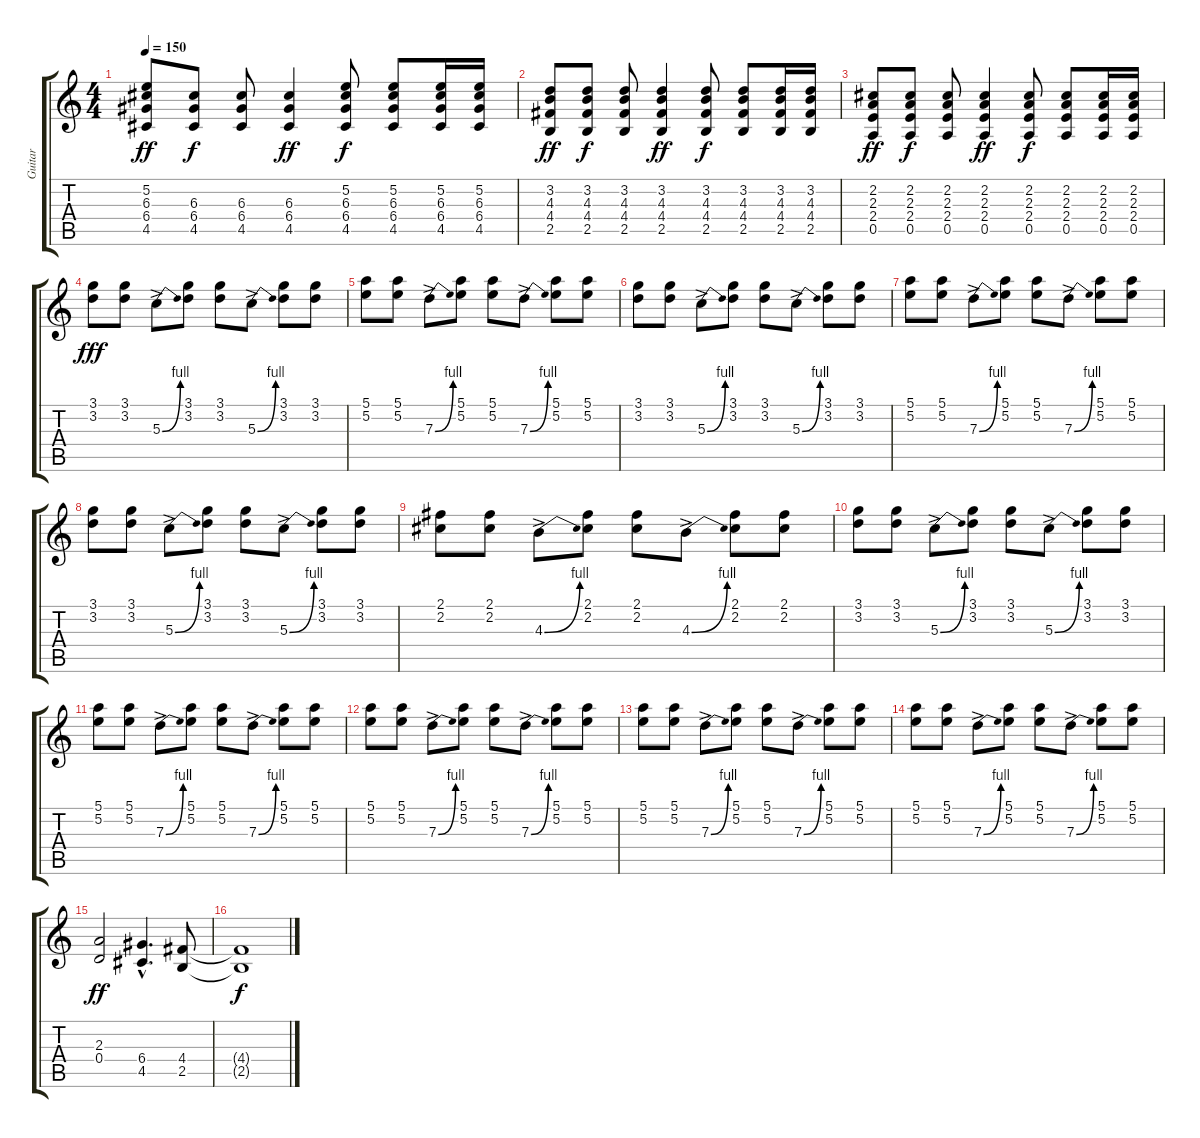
\track ("Guitar" "Guitar") {instrument distortionguitar}
\staff {score tabs}
\tuning (E4 B3 G3 D3 A2 E2) {hide}
\ts (4 4)
\tempo 150
\clef g2
\ks c
(5.2 6.3 6.4 4.5).8{dy ff} (6.3 6.4 4.5).8{dy f} (6.3 6.4 4.5).8 (6.3 6.4 4.5).4{dy ff} (5.2 6.3 6.4 4.5).8{dy f} (5.2 6.3 6.4 4.5).8 (5.2 6.3 6.4 4.5).16 (5.2 6.3 6.4 4.5).16 |
(3.2 4.3 4.4 2.5).8{dy ff} (3.2 4.3 4.4 2.5).8{dy f} (3.2 4.3 4.4 2.5).8 (3.2 4.3 4.4 2.5).4{dy ff} (3.2 4.3 4.4 2.5).8{dy f} (3.2 4.3 4.4 2.5).8 (3.2 4.3 4.4 2.5).16 (3.2 4.3 4.4 2.5).16 |
(2.2 2.3 2.4 0.5).8{dy ff} (2.2 2.3 2.4 0.5).8{dy f} (2.2 2.3 2.4 0.5).8 (2.2 2.3 2.4 0.5).4{dy ff} (2.2 2.3 2.4 0.5).8{dy f} (2.2 2.3 2.4 0.5).8 (2.2 2.3 2.4 0.5).16 (2.2 2.3 2.4 0.5).16 |
(3.1 3.2).8{dy fff} (3.1 3.2).8 5.3{be (bend 0 0 60 4) ac}.8 (3.1 3.2).8 (3.1 3.2).8 5.3{be (bend 0 0 60 4) ac}.8 (3.1 3.2).8 (3.1 3.2).8 |
(5.1 5.2).8 (5.1 5.2).8 7.3{be (bend 0 0 60 4) ac}.8 (5.1 5.2).8 (5.1 5.2).8 7.3{be (bend 0 0 60 4) ac}.8 (5.1 5.2).8 (5.1 5.2).8 |
(3.1 3.2).8 (3.1 3.2).8 5.3{be (bend 0 0 60 4) ac}.8 (3.1 3.2).8 (3.1 3.2).8 5.3{be (bend 0 0 60 4) ac}.8 (3.1 3.2).8 (3.1 3.2).8 |
(5.1 5.2).8 (5.1 5.2).8 7.3{be (bend 0 0 60 4) ac}.8 (5.1 5.2).8 (5.1 5.2).8 7.3{be (bend 0 0 60 4) ac}.8 (5.1 5.2).8 (5.1 5.2).8 |
(3.1 3.2).8 (3.1 3.2).8 5.3{be (bend 0 0 60 4) ac}.8 (3.1 3.2).8 (3.1 3.2).8 5.3{be (bend 0 0 60 4) ac}.8 (3.1 3.2).8 (3.1 3.2).8 |
(2.1 2.2).8 (2.1 2.2).8 4.3{be (bend 0 0 60 4) ac}.8 (2.1 2.2).8 (2.1 2.2).8 4.3{be (bend 0 0 60 4) ac}.8 (2.1 2.2).8 (2.1 2.2).8 |
(3.1 3.2).8 (3.1 3.2).8 5.3{be (bend 0 0 60 4) ac}.8 (3.1 3.2).8 (3.1 3.2).8 5.3{be (bend 0 0 60 4) ac}.8 (3.1 3.2).8 (3.1 3.2).8 |
(5.1 5.2).8 (5.1 5.2).8 7.3{be (bend 0 0 60 4) ac}.8 (5.1 5.2).8 (5.1 5.2).8 7.3{be (bend 0 0 60 4) ac}.8 (5.1 5.2).8 (5.1 5.2).8 |
(5.1 5.2).8 (5.1 5.2).8 7.3{be (bend 0 0 60 4) ac}.8 (5.1 5.2).8 (5.1 5.2).8 7.3{be (bend 0 0 60 4) ac}.8 (5.1 5.2).8 (5.1 5.2).8 |
(5.1 5.2).8 (5.1 5.2).8 7.3{be (bend 0 0 60 4) ac}.8 (5.1 5.2).8 (5.1 5.2).8 7.3{be (bend 0 0 60 4) ac}.8 (5.1 5.2).8 (5.1 5.2).8 |
(5.1 5.2).8 (5.1 5.2).8 7.3{be (bend 0 0 60 4) ac}.8 (5.1 5.2).8 (5.1 5.2).8 7.3{be (bend 0 0 60 4) ac}.8 (5.1 5.2).8 (5.1 5.2).8 |
(2.3 0.4).2{dy ff} (6.4{hac} 4.5{hac}).4{d} (4.4 2.5).8 |
(4.4{t} 2.5{t}).1{dy f}
